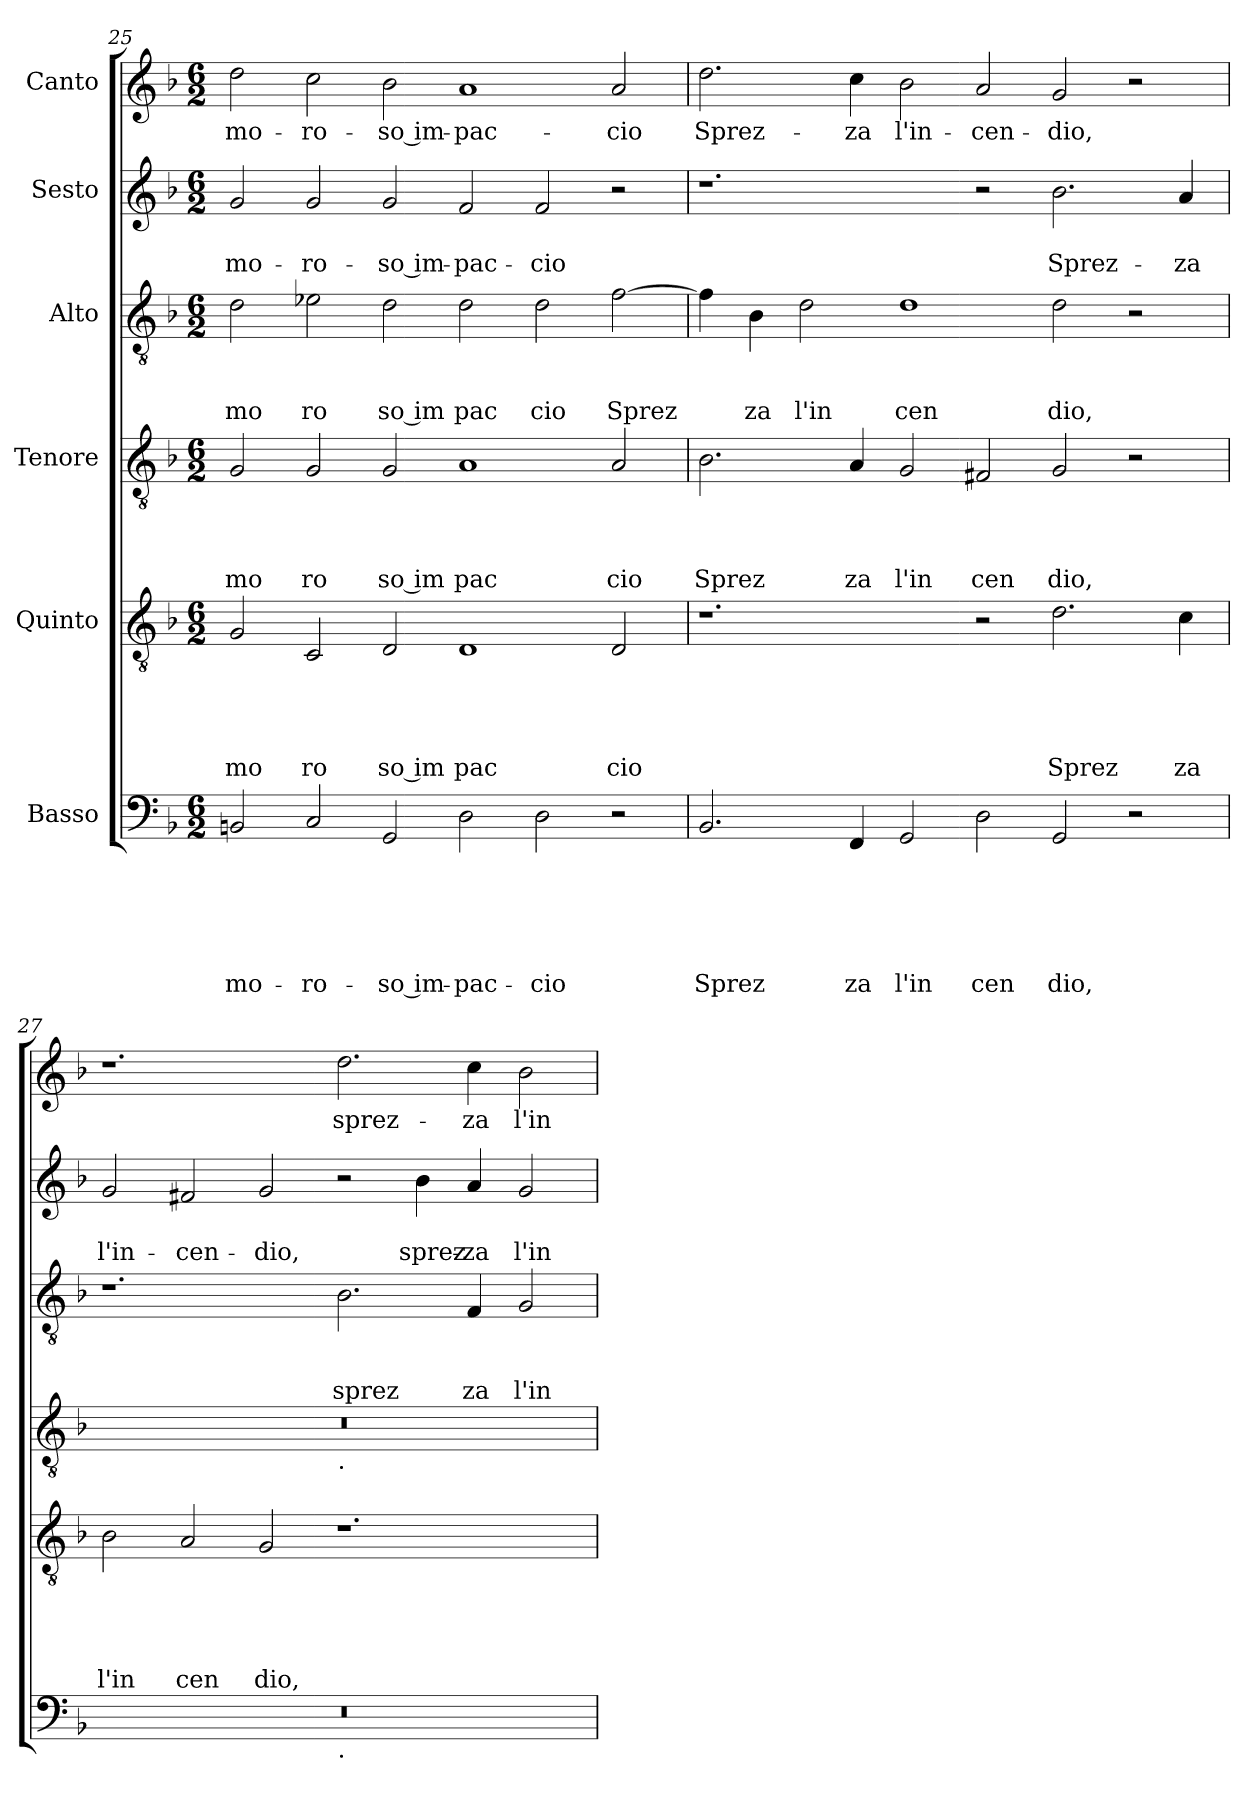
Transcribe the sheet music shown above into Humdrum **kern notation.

**kern	**text	**text	**text	**text	**text	**text	**kern	**text	**text	**text	**text	**text	**kern	**text	**text	**text	**text	**kern	**text	**text	**text	**kern	**text	**text	**kern	**text
*part6	*part6	*part6	*part6	*part6	*part6	*part6	*part5	*part5	*part5	*part5	*part5	*part5	*part4	*part4	*part4	*part4	*part4	*part3	*part3	*part3	*part3	*part2	*part2	*part2	*part1	*part1
*staff6	*staff6	*staff6	*staff6	*staff6	*staff6	*staff6	*staff5	*staff5	*staff5	*staff5	*staff5	*staff5	*staff4	*staff4	*staff4	*staff4	*staff4	*staff3	*staff3	*staff3	*staff3	*staff2	*staff2	*staff2	*staff1	*staff1
*I"Basso	*	*	*	*	*	*	*I"Quinto	*	*	*	*	*	*I"Tenore	*	*	*	*	*I"Alto	*	*	*	*I"Sesto	*	*	*I"Canto	*
*clefF4	*	*	*	*	*	*	*clefGv2	*	*	*	*	*	*clefGv2	*	*	*	*	*clefGv2	*	*	*	*clefG2	*	*	*clefG2	*
*ITrd-3c-5	*	*	*	*	*	*	*	*	*	*	*	*	*ITrd-3c-5	*	*	*	*	*ITrd-3c-5	*	*	*	*ITrd-3c-5	*	*	*	*
*k[b-e-]	*	*	*	*	*	*	*k[b-]	*	*	*	*	*	*k[b-e-]	*	*	*	*	*k[b-e-]	*	*	*	*k[b-e-]	*	*	*k[b-]	*
*B-:	*	*	*	*	*	*	*F:	*	*	*	*	*	*B-:	*	*	*	*	*B-:	*	*	*	*B-:	*	*	*F:	*
*M6/2	*	*	*	*	*	*	*M6/2	*	*	*	*	*	*M6/2	*	*	*	*	*M6/2	*	*	*	*M6/2	*	*	*M6/2	*
=25	=25	=25	=25	=25	=25	=25	=25	=25	=25	=25	=25	=25	=25	=25	=25	=25	=25	=25	=25	=25	=25	=25	=25	=25	=25	=25
!	!	!	!	!	!	!LO:LY:b	!	!	!	!	!	!LO:LY:b	!	!	!	!	!LO:LY:b	!	!	!	!LO:LY:b	!	!	!LO:LY:b	!	!LO:LY:b
2En/	.	.	.	.	.	-mo-	2G/	.	.	.	.	mo	2c/	.	.	.	mo	2g\	.	.	mo	2cc/	.	-mo-	2dd\	-mo-
!	!	!	!	!	!	!LO:LY:b	!	!	!	!	!	!LO:LY:b	!	!	!	!	!LO:LY:b	!	!	!	!LO:LY:b	!	!	!LO:LY:b	!	!LO:LY:b
2F/	.	.	.	.	.	-ro-	2C/	.	.	.	.	ro	2c/	.	.	.	ro	2a-X\	.	.	ro	2cc/	.	-ro-	2cc\	-ro-
!	!	!	!	!	!	!LO:LY:b:rj	!	!	!	!	!	!LO:LY:b:rj	!	!	!	!	!LO:LY:b:rj	!	!	!	!LO:LY:b:rj	!	!	!LO:LY:b:rj	!	!LO:LY:b:rj
2C/	.	.	.	.	.	-so im-	2D/	.	.	.	.	so im	2c/	.	.	.	so im	2g\	.	.	so im	2cc/	.	-so im-	2b-\	-so im-
!	!	!	!	!	!	!LO:LY:b	!	!	!	!	!	!LO:LY:b	!	!	!	!	!LO:LY:b	!	!	!	!LO:LY:b	!	!	!LO:LY:b	!	!LO:LY:b
2G\	.	.	.	.	.	-pac-	1D	.	.	.	.	pac	1d	.	.	.	pac	2g\	.	.	pac	2b-/	.	-pac-	1a	-pac-
!	!	!	!	!	!	!LO:LY:b	!	!	!	!	!	!	!	!	!	!	!	!	!	!	!LO:LY:b	!	!	!LO:LY:b	!	!
2G\	.	.	.	.	.	-cio	.	.	.	.	.	.	.	.	.	.	.	2g\	.	.	cio	2b-/	.	-cio	.	.
!	!	!	!	!	!	!	!	!	!	!	!	!LO:LY:b	!	!	!	!	!LO:LY:b	!	!	!	!LO:LY:b	!	!	!	!	!LO:LY:b
2r	.	.	.	.	.	.	2D/	.	.	.	.	cio	2d/	.	.	.	cio	[>2b-\	.	.	Sprez	2r	.	.	2a/	-cio
!!LO:PB:g=z
=26	=26	=26	=26	=26	=26	=26	=26	=26	=26	=26	=26	=26	=26	=26	=26	=26	=26	=26	=26	=26	=26	=26	=26	=26	=26	=26
!	!	!	!	!	!	!LO:LY:b	!	!	!	!	!	!	!	!	!	!	!LO:LY:b	!	!	!	!	!	!	!	!	!LO:LY:b
2.E-/	.	.	.	.	.	Sprez	1.r	.	.	.	.	.	2.e-\	.	.	.	Sprez	4b-\]	.	.	.	1.r	.	.	2.dd\	Sprez-
!	!	!	!	!	!	!	!	!	!	!	!	!	!	!	!	!	!	!	!	!	!LO:LY:b	!	!	!	!	!
.	.	.	.	.	.	.	.	.	.	.	.	.	.	.	.	.	.	4e-\	.	.	za	.	.	.	.	.
!	!	!	!	!	!	!	!	!	!	!	!	!	!	!	!	!	!	!	!	!	!LO:LY:b	!	!	!	!	!
.	.	.	.	.	.	.	.	.	.	.	.	.	.	.	.	.	.	2g\	.	.	l'in	.	.	.	.	.
!	!	!	!	!	!	!LO:LY:b	!	!	!	!	!	!	!	!	!	!	!LO:LY:b	!	!	!	!	!	!	!	!	!LO:LY:b
4BB-/	.	.	.	.	.	za	.	.	.	.	.	.	4d/	.	.	.	za	.	.	.	.	.	.	.	4cc\	-za
!	!	!	!	!	!	!LO:LY:b	!	!	!	!	!	!	!	!	!	!	!LO:LY:b	!	!	!	!LO:LY:b	!	!	!	!	!LO:LY:b
2C/	.	.	.	.	.	l'in	.	.	.	.	.	.	2c/	.	.	.	l'in	1g	.	.	cen	.	.	.	2b-\	l'in-
!	!	!	!	!	!	!LO:LY:b	!	!	!	!	!	!	!	!	!	!	!LO:LY:b	!	!	!	!	!	!	!	!	!LO:LY:b
2G\	.	.	.	.	.	cen	2r	.	.	.	.	.	2Bn/	.	.	.	cen	.	.	.	.	2r	.	.	2a/	-cen-
!	!	!	!	!	!	!LO:LY:b	!	!	!	!	!	!LO:LY:b	!	!	!	!	!LO:LY:b	!	!	!	!LO:LY:b	!	!	!LO:LY:b	!	!LO:LY:b
2C/	.	.	.	.	.	dio,	2.d\	.	.	.	.	Sprez	2c/	.	.	.	dio,	2g\	.	.	dio,	2.ee-\	.	Sprez-	2g/	-dio,
2r	.	.	.	.	.	.	.	.	.	.	.	.	2r	.	.	.	.	2r	.	.	.	.	.	.	2r	.
!	!	!	!	!	!	!	!	!	!	!	!	!LO:LY:b	!	!	!	!	!	!	!	!	!	!	!	!LO:LY:b	!	!
.	.	.	.	.	.	.	4c\	.	.	.	.	za	.	.	.	.	.	.	.	.	.	4dd/	.	-za	.	.
=27	=27	=27	=27	=27	=27	=27	=27	=27	=27	=27	=27	=27	=27	=27	=27	=27	=27	=27	=27	=27	=27	=27	=27	=27	=27	=27
!	!	!	!	!	!	!	!	!	!	!	!	!LO:LY:b	!	!	!	!	!	!	!	!	!	!	!	!LO:LY:b	!	!
*^	*	*	*	*	*	*	*	*	*	*	*	*	*^	*	*	*	*	*	*	*	*	*	*	*	*	*
0.r	1.ryy	.	.	.	.	.	.	2B-\	.	.	.	.	l'in	0.r	1.ryy	.	.	.	.	1.r	.	.	.	2cc/	.	l'in-	1.r	.
!	!	!	!	!	!	!	!	!	!	!	!	!	!LO:LY:b	!	!	!	!	!	!	!	!	!	!	!	!	!LO:LY:b	!	!
.	.	.	.	.	.	.	.	2A/	.	.	.	.	cen	.	.	.	.	.	.	.	.	.	.	2bn/	.	-cen-	.	.
!	!	!	!	!	!	!	!	!	!	!	!	!	!LO:LY:b	!	!	!	!	!	!	!	!	!	!	!	!	!LO:LY:b	!	!
.	.	.	.	.	.	.	.	2G/	.	.	.	.	dio,	.	.	.	.	.	.	.	.	.	.	2cc/	.	-dio,	.	.
!	!	!	!	!	!	!	!	!	!	!	!	!	!	!	!LO:TX:b:t=.	!	!	!	!	!	!	!	!	!	!	!	!	!
!	!LO:TX:b:t=.	!	!	!	!	!	!	!	!	!	!	!	!	!	!	!	!	!	!	!	!	!	!	!	!	!	!	!
!	!	!	!	!	!	!	!	!	!	!	!	!	!	!	!	!	!	!	!	!	!	!	!LO:LY:b	!	!	!	!	!LO:LY:b
.	1.ryy	.	.	.	.	.	.	1.r	.	.	.	.	.	.	1.ryy	.	.	.	.	2.e-\	.	.	sprez	2r	.	.	2.dd\	sprez-
!	!	!	!	!	!	!	!	!	!	!	!	!	!	!	!	!	!	!	!	!	!	!	!	!	!	!LO:LY:b	!	!
.	.	.	.	.	.	.	.	.	.	.	.	.	.	.	.	.	.	.	.	.	.	.	.	4ee-\	.	sprez-	.	.
!	!	!	!	!	!	!	!	!	!	!	!	!	!	!	!	!	!	!	!	!	!	!	!LO:LY:b	!	!	!LO:LY:b	!	!LO:LY:b
.	.	.	.	.	.	.	.	.	.	.	.	.	.	.	.	.	.	.	.	4B-/	.	.	za	4dd/	.	-za	4cc\	-za
!	!	!	!	!	!	!	!	!	!	!	!	!	!	!	!	!	!	!	!	!	!	!	!LO:LY:b	!	!	!LO:LY:b	!	!LO:LY:b
.	.	.	.	.	.	.	.	.	.	.	.	.	.	.	.	.	.	.	.	2c/	.	.	l'in	2cc/	.	l'in-	2b-\	l'in-
*v	*v	*	*	*	*	*	*	*	*	*	*	*	*	*v	*v	*	*	*	*	*	*	*	*	*	*	*	*	*
=	=	=	=	=	=	=	=	=	=	=	=	=	=	=	=	=	=	=	=	=	=	=	=	=	=	=
*-	*-	*-	*-	*-	*-	*-	*-	*-	*-	*-	*-	*-	*-	*-	*-	*-	*-	*-	*-	*-	*-	*-	*-	*-	*-	*-
